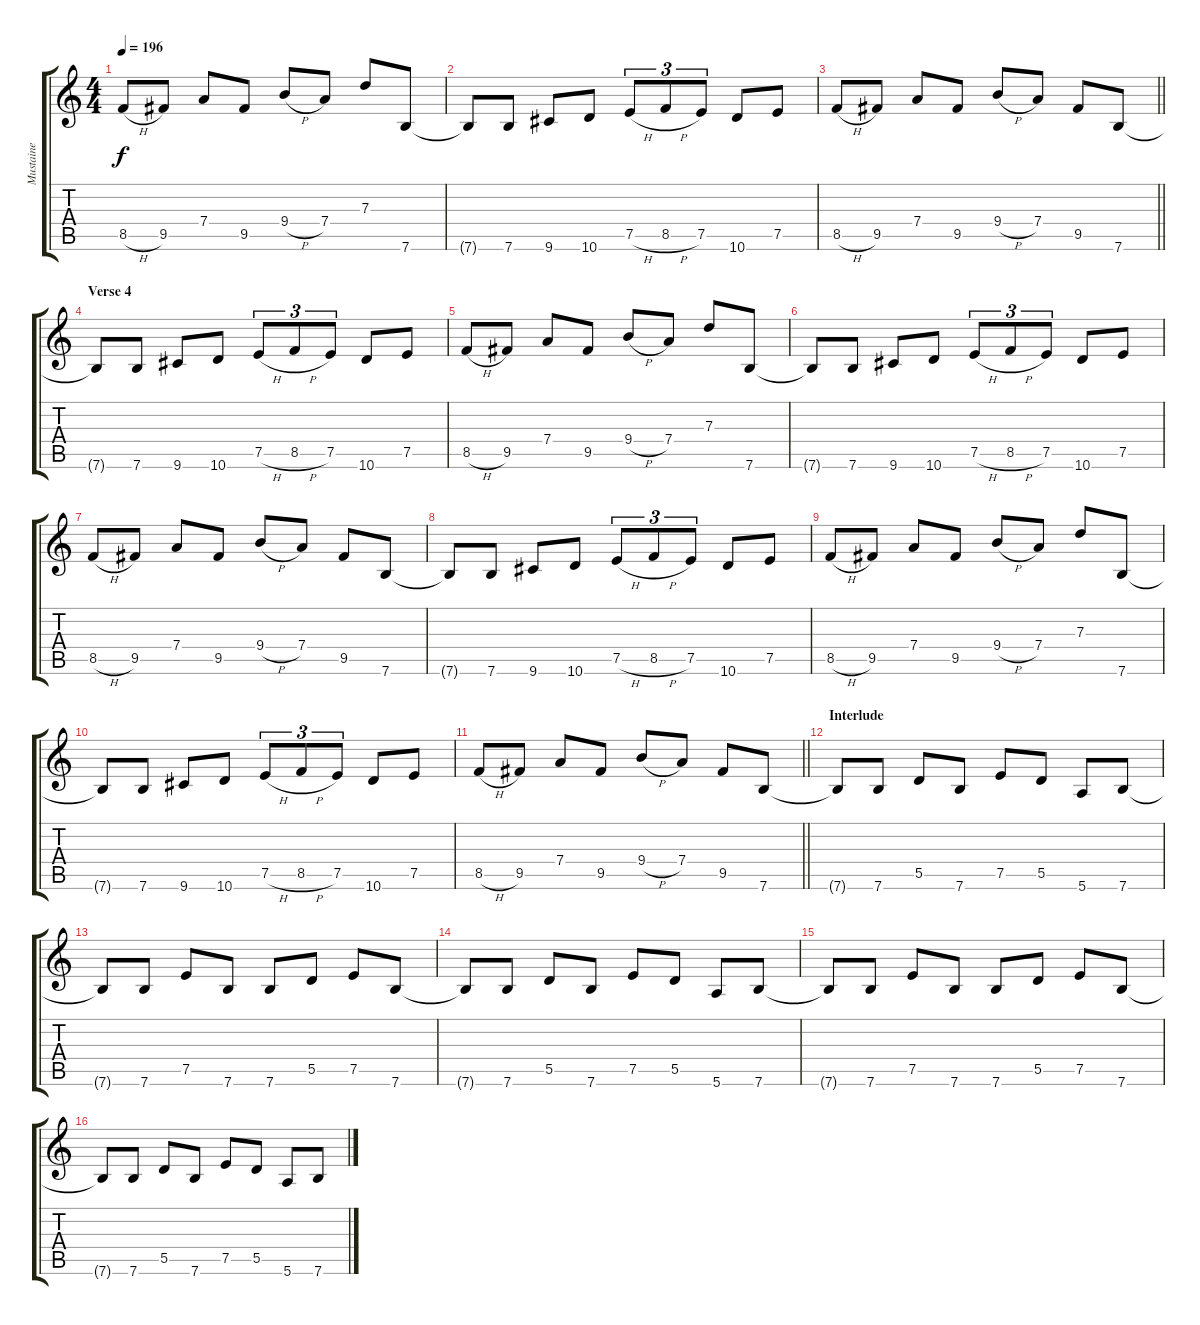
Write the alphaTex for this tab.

\track ("Mustaine" "Mustaine") {instrument distortionguitar}
\staff {score tabs}
\tuning (E4 B3 G3 D3 A2 E2) {hide}
\ts (4 4)
\tempo 196
\clef g2
\ks c
8.5{h}.8{dy f} 9.5.8 7.4.8 9.5.8 9.4{h}.8 7.4.8 7.3.8 7.6.8 |
7.6{t}.8 7.6.8 9.6.8 10.6.8 7.5{h}.8{tu (3 2)} 8.5{h}.8{tu (3 2)} 7.5.8{tu (3 2)} 10.6.8 7.5.8 |
\barLineRight lightlight
8.5{h}.8 9.5.8 7.4.8 9.5.8 9.4{h}.8 7.4.8 9.5.8 7.6.8 |
\section ("" "Verse 4")
7.6{t}.8 7.6.8 9.6.8 10.6.8 7.5{h}.8{tu (3 2)} 8.5{h}.8{tu (3 2)} 7.5.8{tu (3 2)} 10.6.8 7.5.8 |
8.5{h}.8 9.5.8 7.4.8 9.5.8 9.4{h}.8 7.4.8 7.3.8 7.6.8 |
7.6{t}.8 7.6.8 9.6.8 10.6.8 7.5{h}.8{tu (3 2)} 8.5{h}.8{tu (3 2)} 7.5.8{tu (3 2)} 10.6.8 7.5.8 |
8.5{h}.8 9.5.8 7.4.8 9.5.8 9.4{h}.8 7.4.8 9.5.8 7.6.8 |
7.6{t}.8 7.6.8 9.6.8 10.6.8 7.5{h}.8{tu (3 2)} 8.5{h}.8{tu (3 2)} 7.5.8{tu (3 2)} 10.6.8 7.5.8 |
8.5{h}.8 9.5.8 7.4.8 9.5.8 9.4{h}.8 7.4.8 7.3.8 7.6.8 |
7.6{t}.8 7.6.8 9.6.8 10.6.8 7.5{h}.8{tu (3 2)} 8.5{h}.8{tu (3 2)} 7.5.8{tu (3 2)} 10.6.8 7.5.8 |
\barLineRight lightlight
8.5{h}.8 9.5.8 7.4.8 9.5.8 9.4{h}.8 7.4.8 9.5.8 7.6.8 |
\section ("" "Interlude")
7.6{t}.8 7.6.8 5.5.8 7.6.8 7.5.8 5.5.8 5.6.8 7.6.8 |
7.6{t}.8 7.6.8 7.5.8 7.6.8 7.6.8 5.5.8 7.5.8 7.6.8 |
7.6{t}.8 7.6.8 5.5.8 7.6.8 7.5.8 5.5.8 5.6.8 7.6.8 |
7.6{t}.8 7.6.8 7.5.8 7.6.8 7.6.8 5.5.8 7.5.8 7.6.8 |
7.6{t}.8 7.6.8 5.5.8 7.6.8 7.5.8 5.5.8 5.6.8 7.6.8
